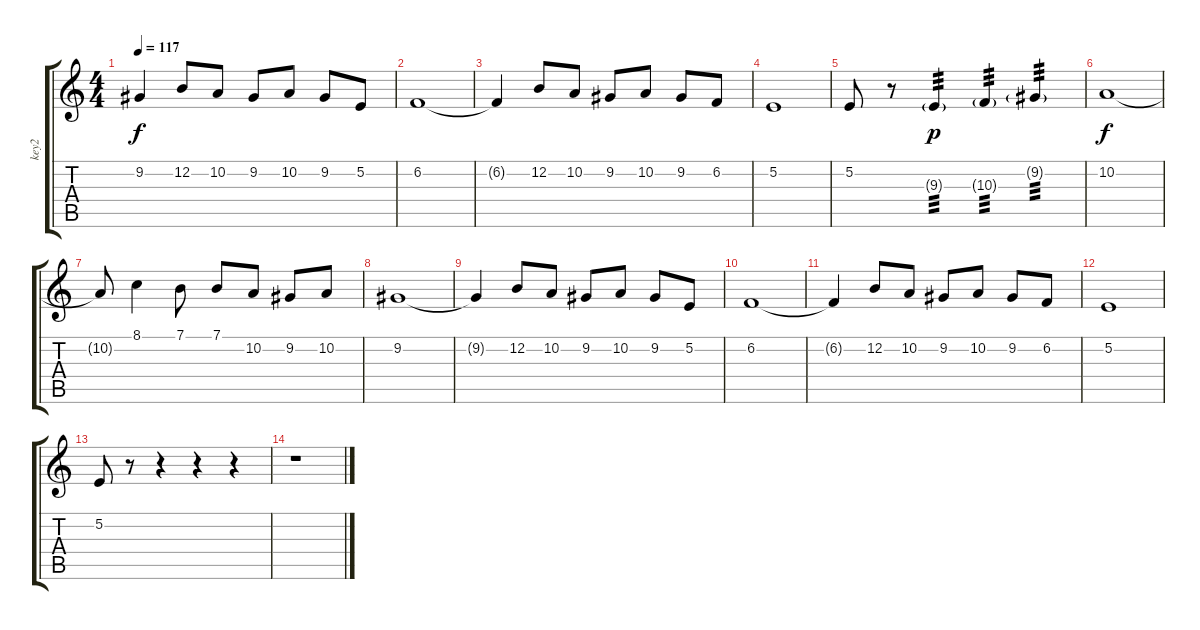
\track ("key2" "key2") {instrument shamisen}
\staff {score tabs}
\tuning (E4 B3 G3 D3 A2 E2) {hide}
\ts (4 4)
\tempo 117
\clef g2
\ks c
9.2{t}.4{dy f} 12.2.8 10.2.8 9.2.8 10.2.8 9.2.8 5.2.8 |
6.2.1 |
6.2{t}.4 12.2.8 10.2.8 9.2.8 10.2.8 9.2.8 6.2.8 |
5.2.1 |
5.2.8 r.8 9.3{g}.4{tp 3 dy p} 10.3{g}.4{tp 3} 9.2{g}.4{tp 3} |
10.2.1{dy f} |
10.2{t}.8 8.1.4 7.1.8 7.1.8 10.2.8 9.2.8 10.2.8 |
9.2.1 |
9.2{t}.4 12.2.8 10.2.8 9.2.8 10.2.8 9.2.8 5.2.8 |
6.2.1 |
6.2{t}.4 12.2.8 10.2.8 9.2.8 10.2.8 9.2.8 6.2.8 |
5.2.1 |
5.2.8 r.8 r.4 r.4 r.4 |
r.1
